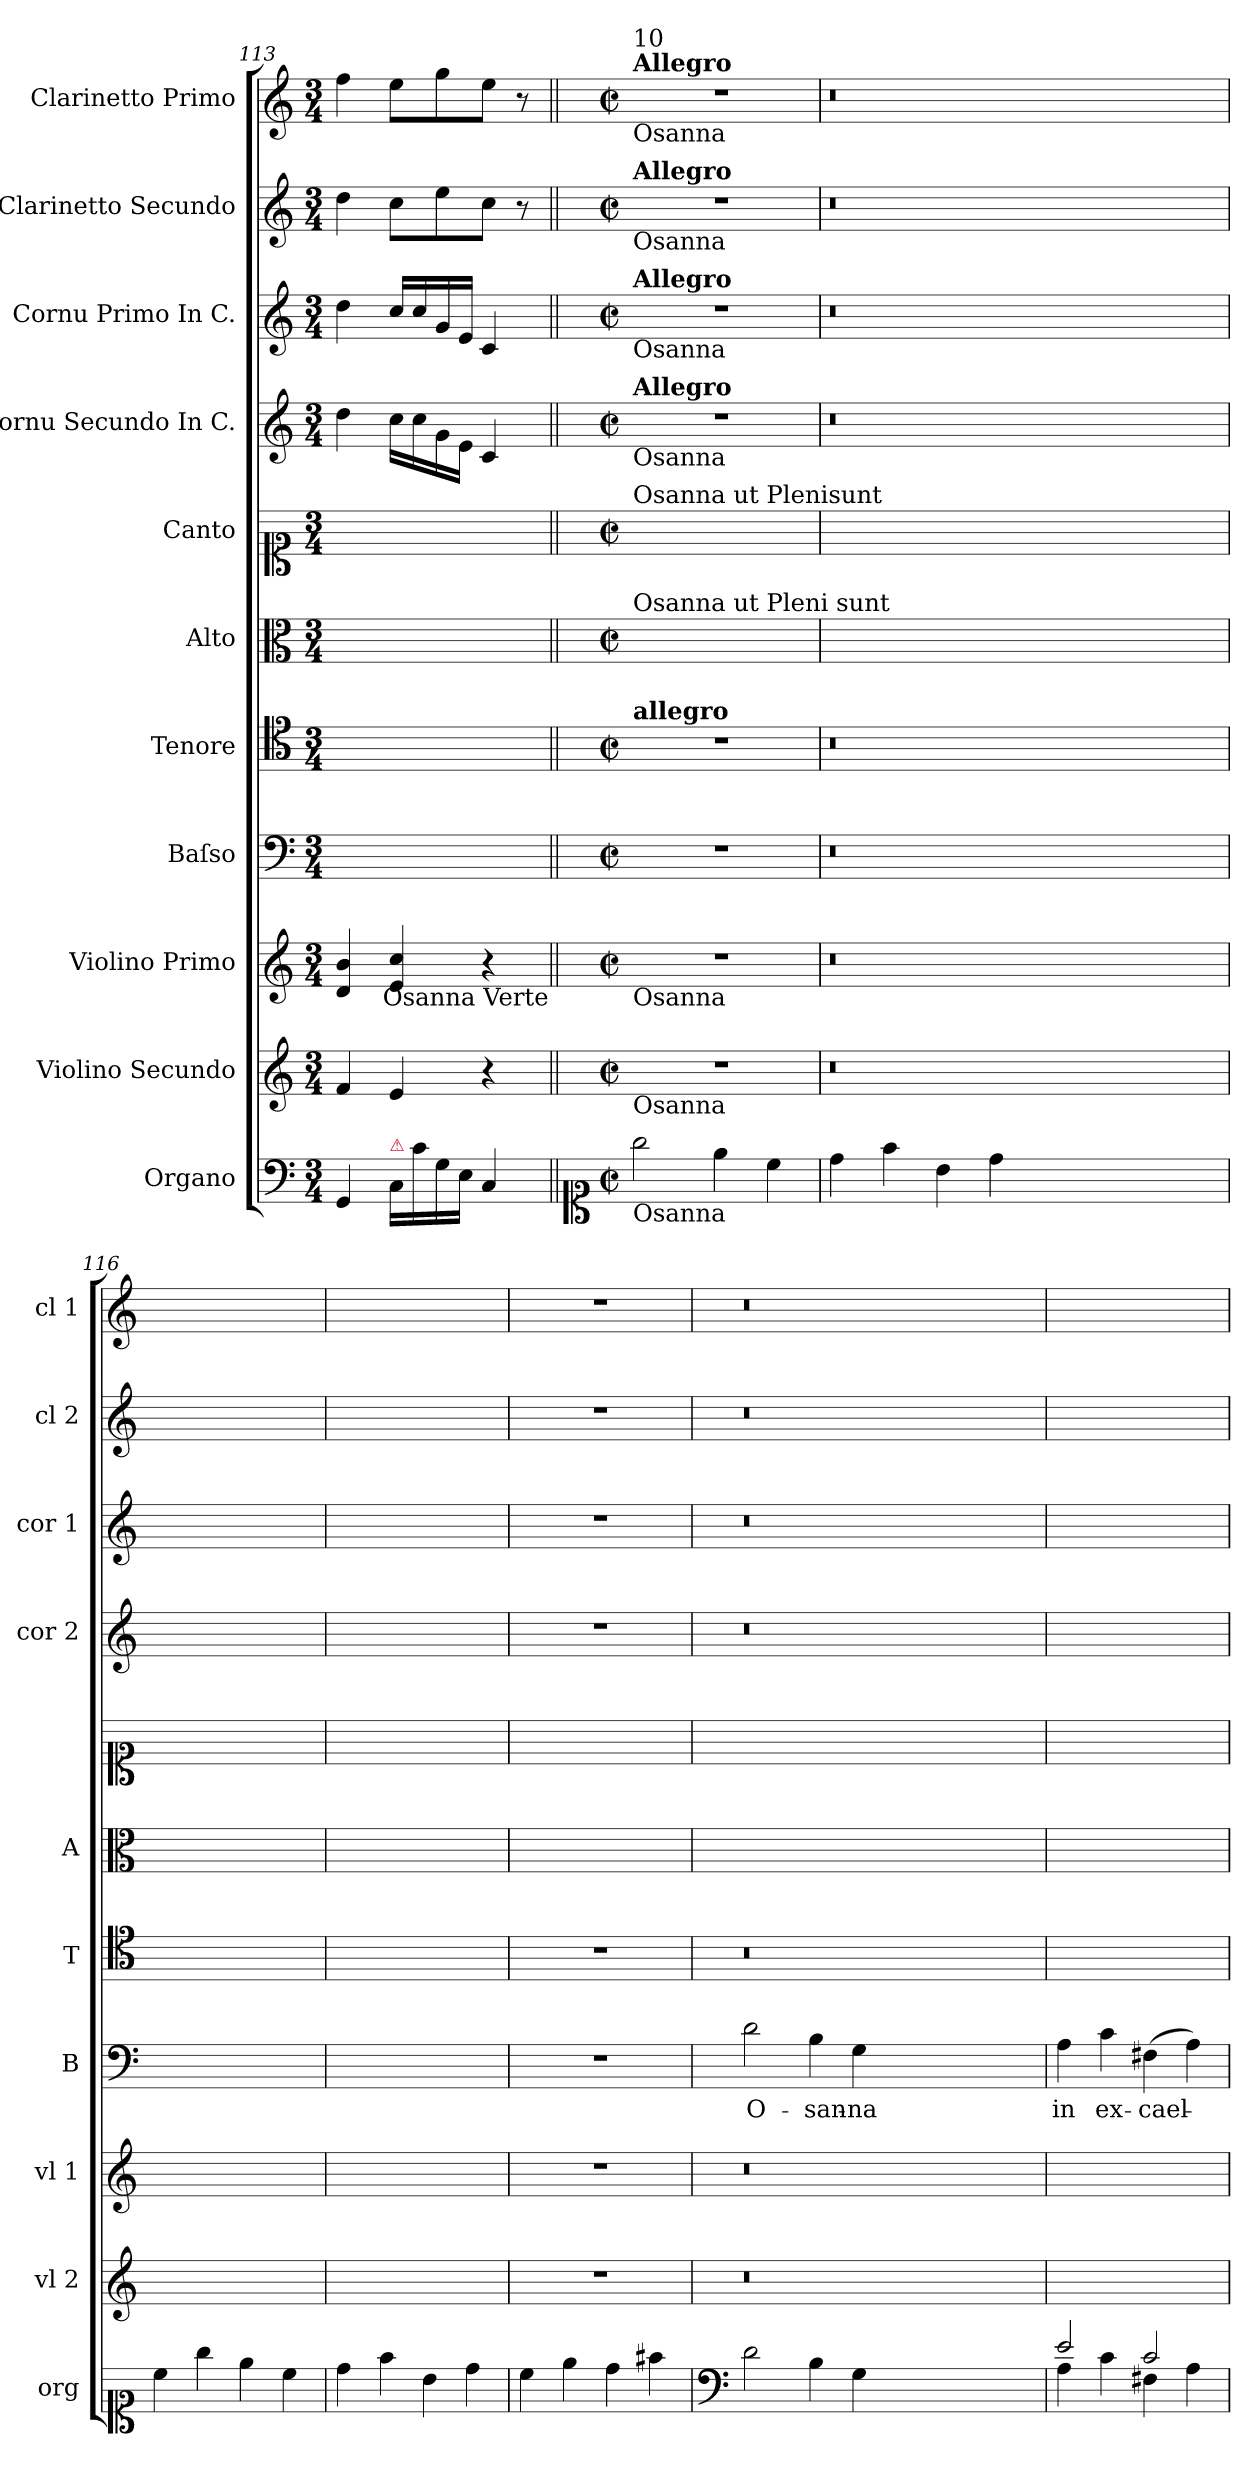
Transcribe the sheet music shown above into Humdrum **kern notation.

**kern	**kern	**kern	**kern	**text	**kern	**kern	**kern	**kern	**kern	**kern	**kern
*part11	*part10	*part9	*part8	*part8	*part7	*part6	*part5	*part4	*part3	*part2	*part1
*staff11	*staff10	*staff9	*staff8	*staff8	*staff7	*staff6	*staff5	*staff4	*staff3	*staff2	*staff1
*I"Organo	*I"Violino Secundo	*I"Violino Primo	*I"Baſso	*	*I"Tenore	*I"Alto	*I"Canto	*I"Cornu Secundo In C.	*I"Cornu Primo In C.	*I"Clarinetto Secundo	*I"Clarinetto Primo
*I'org	*I'vl 2	*I'vl 1	*I'B	*	*I'T	*I'A	*	*I'cor 2	*I'cor 1	*I'cl 2	*I'cl 1
*clefF4	*clefG2	*clefG2	*clefF4	*	*clefC4	*clefC3	*clefC1	*clefG2	*clefG2	*clefG2	*clefG2
*k[]	*k[]	*k[]	*k[]	*	*k[]	*k[]	*k[]	*k[]	*k[]	*k[]	*k[]
*C:	*C:	*C:	*C:	*	*C:	*C:	*C:	*C:	*C:	*C:	*C:
*M3/4	*M3/4	*M3/4	*M3/4	*	*M3/4	*M3/4	*M3/4	*M3/4	*M3/4	*M3/4	*M3/4
=113	=113	=113	=113	=113	=113	=113	=113	=113	=113	=113	=113
4GG/	4f/	4d/ 4b/	2.ryy	.	2.ryy	2.ryy	2.ryy	4dd\	4dd\	4dd\	4ff\
!LO:TX:a:color=crimson:t=⚠	!	!	!	!	!	!	!	!	!	!	!
16C/LL	4e/	4e/ 4cc/	.	.	.	.	.	16cc\LL	16cc/LL	8cc\L	8ee\L
16c\	.	.	.	.	.	.	.	16cc\	16cc/	.	.
16G\	.	.	.	.	.	.	.	16g\	16g/	8ee\	8gg\
16E\JJ	.	.	.	.	.	.	.	16e\JJ	16e/JJ	.	.
4C/	4r	4r	.	.	.	.	.	4c/	4c/	8cc\J	8ee\J
.	.	.	.	.	.	.	.	.	.	8r	8r
!	!	!LO:TX:b:rj:t=Osanna Verte	!	!	!	!	!	!	!	!	!
=114||	=114||	=114||	=114||	=114||	=114||	=114||	=114||	=114||	=114||	=114||	=114||
*clefC1	*	*	*	*	*	*	*	*	*	*	*
*M2/2	*M2/2	*M2/2	*M2/2	*	*M2/2	*M2/2	*M2/2	*M2/2	*M2/2	*M2/2	*M2/2
*met(c|)	*met(c|)	*met(c|)	*met(c|)	*	*met(c|)	*met(c|)	*met(c|)	*met(c|)	*met(c|)	*met(c|)	*met(c|)
!	!	!	!	!	!	!	!	!	!	!	!LO:TX:b:t=Osanna
!	!	!	!	!	!	!	!	!	!	!	!LO:TX:a:B:t=Allegro
!	!	!	!	!	!	!	!	!	!	!	!LO:TX:a:t=10
!	!	!	!	!	!	!	!	!	!	!LO:TX:b:t=Osanna	!
!	!	!	!	!	!	!	!	!	!	!LO:TX:a:B:t=Allegro	!
!	!	!	!	!	!	!	!	!	!LO:TX:b:t=Osanna	!	!
!	!	!	!	!	!	!	!	!	!LO:TX:a:B:t=Allegro	!	!
!	!	!	!	!	!	!	!	!LO:TX:b:t=Osanna	!	!	!
!	!	!	!	!	!	!	!	!LO:TX:a:B:t=Allegro	!	!	!
!	!	!	!	!	!	!	!LO:TX:a:t=Osanna ut Plenisunt	!	!	!	!
!	!	!	!	!	!	!LO:TX:a:t=Osanna ut Pleni sunt	!	!	!	!	!
!	!	!	!	!	!LO:TX:a:B:t=allegro	!	!	!	!	!	!
!	!	!LO:TX:b:t=Osanna	!	!	!	!	!	!	!	!	!
!	!LO:TX:b:t=Osanna	!	!	!	!	!	!	!	!	!	!
!LO:TX:b:t=Osanna	!	!	!	!	!	!	!	!	!	!	!
2gg\	1r	1r	1r	.	1r	1ryy	1ryy	1r	1r	1r	1r
4ee\	.	.	.	.	.	.	.	.	.	.	.
4cc\	.	.	.	.	.	.	.	.	.	.	.
=115	=115	=115	=115	=115	=115	=115	=115	=115	=115	=115	=115
4dd\	0.r	0.r	0.r	.	0.r	1ryy	1ryy	0.r	0.r	0.r	0.r
4ff\	.	.	.	.	.	.	.	.	.	.	.
4b\	.	.	.	.	.	.	.	.	.	.	.
4dd\	.	.	.	.	.	.	.	.	.	.	.
0ryy	.	.	.	.	.	0ryy	0ryy	.	.	.	.
=116	=116	=116	=116	=116	=116	=116	=116	=116	=116	=116	=116
4cc\	1ryy	1ryy	1ryy	.	1ryy	1ryy	1ryy	1ryy	1ryy	1ryy	1ryy
4gg\	.	.	.	.	.	.	.	.	.	.	.
4ee\	.	.	.	.	.	.	.	.	.	.	.
4cc\	.	.	.	.	.	.	.	.	.	.	.
=117	=117	=117	=117	=117	=117	=117	=117	=117	=117	=117	=117
4dd\	1ryy	1ryy	1ryy	.	1ryy	1ryy	1ryy	1ryy	1ryy	1ryy	1ryy
4ff\	.	.	.	.	.	.	.	.	.	.	.
4b\	.	.	.	.	.	.	.	.	.	.	.
4dd\	.	.	.	.	.	.	.	.	.	.	.
=118	=118	=118	=118	=118	=118	=118	=118	=118	=118	=118	=118
4cc\	1r	1r	1r	.	1r	1ryy	1ryy	1r	1r	1r	1r
4ee\	.	.	.	.	.	.	.	.	.	.	.
4dd\	.	.	.	.	.	.	.	.	.	.	.
4ff#X\	.	.	.	.	.	.	.	.	.	.	.
=119	=119	=119	=119	=119	=119	=119	=119	=119	=119	=119	=119
*clefF4	*	*	*	*	*	*	*	*	*	*	*
2d\	0.r	0.r	2d\	O-	0.r	1ryy	1ryy	0.r	0.r	0.r	0.r
4B\	.	.	4B\	-san-	.	.	.	.	.	.	.
4G\	.	.	4G\	-na	.	.	.	.	.	.	.
0ryy	.	.	0ryy	.	.	0ryy	0ryy	.	.	.	.
=120	=120	=120	=120	=120	=120	=120	=120	=120	=120	=120	=120
*^	*	*	*	*	*	*	*	*	*	*	*
2e/	4A\	1ryy	1ryy	4A\	in	1ryy	1ryy	1ryy	1ryy	1ryy	1ryy	1ryy
.	4c\	.	.	4c\	ex-	.	.	.	.	.	.	.
2c/	4F#X\	.	.	(4F#X\	-cael-	.	.	.	.	.	.	.
.	4A\	.	.	4A\)	.	.	.	.	.	.	.	.
*v	*v	*	*	*	*	*	*	*	*	*	*	*
=	=	=	=	=	=	=	=	=	=	=	=
*-	*-	*-	*-	*-	*-	*-	*-	*-	*-	*-	*-
